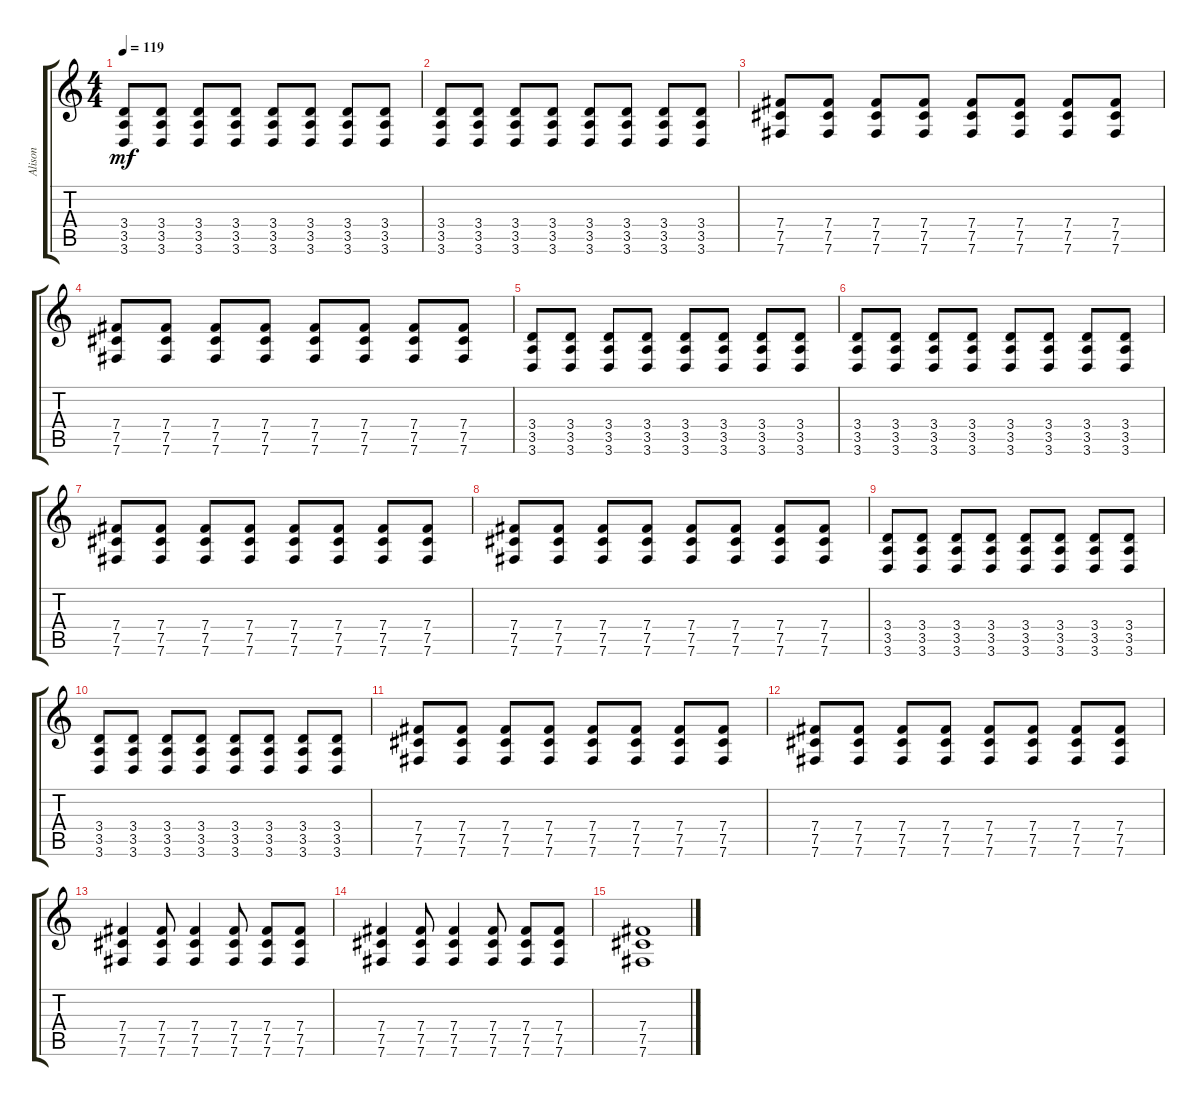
\track ("Alison" "Alison") {instrument acousticguitarsteel}
\staff {score tabs}
\tuning (Db4 Ab3 E3 B2 Gb2 B1) {hide}
\ts (4 4)
\tempo 119
\clef g2
\ks c
(3.4 3.5 3.6).8{dy mf} (3.4 3.5 3.6).8 (3.4 3.5 3.6).8 (3.4 3.5 3.6).8 (3.4 3.5 3.6).8 (3.4 3.5 3.6).8 (3.4 3.5 3.6).8 (3.4 3.5 3.6).8 |
(3.4 3.5 3.6).8 (3.4 3.5 3.6).8 (3.4 3.5 3.6).8 (3.4 3.5 3.6).8 (3.4 3.5 3.6).8 (3.4 3.5 3.6).8 (3.4 3.5 3.6).8 (3.4 3.5 3.6).8 |
(7.4 7.5 7.6).8 (7.4 7.5 7.6).8 (7.4 7.5 7.6).8 (7.4 7.5 7.6).8 (7.4 7.5 7.6).8 (7.4 7.5 7.6).8 (7.4 7.5 7.6).8 (7.4 7.5 7.6).8 |
(7.4 7.5 7.6).8 (7.4 7.5 7.6).8 (7.4 7.5 7.6).8 (7.4 7.5 7.6).8 (7.4 7.5 7.6).8 (7.4 7.5 7.6).8 (7.4 7.5 7.6).8 (7.4 7.5 7.6).8 |
(3.4 3.5 3.6).8 (3.4 3.5 3.6).8 (3.4 3.5 3.6).8 (3.4 3.5 3.6).8 (3.4 3.5 3.6).8 (3.4 3.5 3.6).8 (3.4 3.5 3.6).8 (3.4 3.5 3.6).8 |
(3.4 3.5 3.6).8 (3.4 3.5 3.6).8 (3.4 3.5 3.6).8 (3.4 3.5 3.6).8 (3.4 3.5 3.6).8 (3.4 3.5 3.6).8 (3.4 3.5 3.6).8 (3.4 3.5 3.6).8 |
(7.4 7.5 7.6).8 (7.4 7.5 7.6).8 (7.4 7.5 7.6).8 (7.4 7.5 7.6).8 (7.4 7.5 7.6).8 (7.4 7.5 7.6).8 (7.4 7.5 7.6).8 (7.4 7.5 7.6).8 |
(7.4 7.5 7.6).8 (7.4 7.5 7.6).8 (7.4 7.5 7.6).8 (7.4 7.5 7.6).8 (7.4 7.5 7.6).8 (7.4 7.5 7.6).8 (7.4 7.5 7.6).8 (7.4 7.5 7.6).8 |
(3.4 3.5 3.6).8 (3.4 3.5 3.6).8 (3.4 3.5 3.6).8 (3.4 3.5 3.6).8 (3.4 3.5 3.6).8 (3.4 3.5 3.6).8 (3.4 3.5 3.6).8 (3.4 3.5 3.6).8 |
(3.4 3.5 3.6).8 (3.4 3.5 3.6).8 (3.4 3.5 3.6).8 (3.4 3.5 3.6).8 (3.4 3.5 3.6).8 (3.4 3.5 3.6).8 (3.4 3.5 3.6).8 (3.4 3.5 3.6).8 |
(7.4 7.5 7.6).8 (7.4 7.5 7.6).8 (7.4 7.5 7.6).8 (7.4 7.5 7.6).8 (7.4 7.5 7.6).8 (7.4 7.5 7.6).8 (7.4 7.5 7.6).8 (7.4 7.5 7.6).8 |
(7.4 7.5 7.6).8 (7.4 7.5 7.6).8 (7.4 7.5 7.6).8 (7.4 7.5 7.6).8 (7.4 7.5 7.6).8 (7.4 7.5 7.6).8 (7.4 7.5 7.6).8 (7.4 7.5 7.6).8 |
(7.4 7.5 7.6).4 (7.4 7.5 7.6).8 (7.4 7.5 7.6).4 (7.4 7.5 7.6).8 (7.4 7.5 7.6).8 (7.4 7.5 7.6).8 |
(7.4 7.5 7.6).4 (7.4 7.5 7.6).8 (7.4 7.5 7.6).4 (7.4 7.5 7.6).8 (7.4 7.5 7.6).8 (7.4 7.5 7.6).8 |
(7.4 7.5 7.6).1
